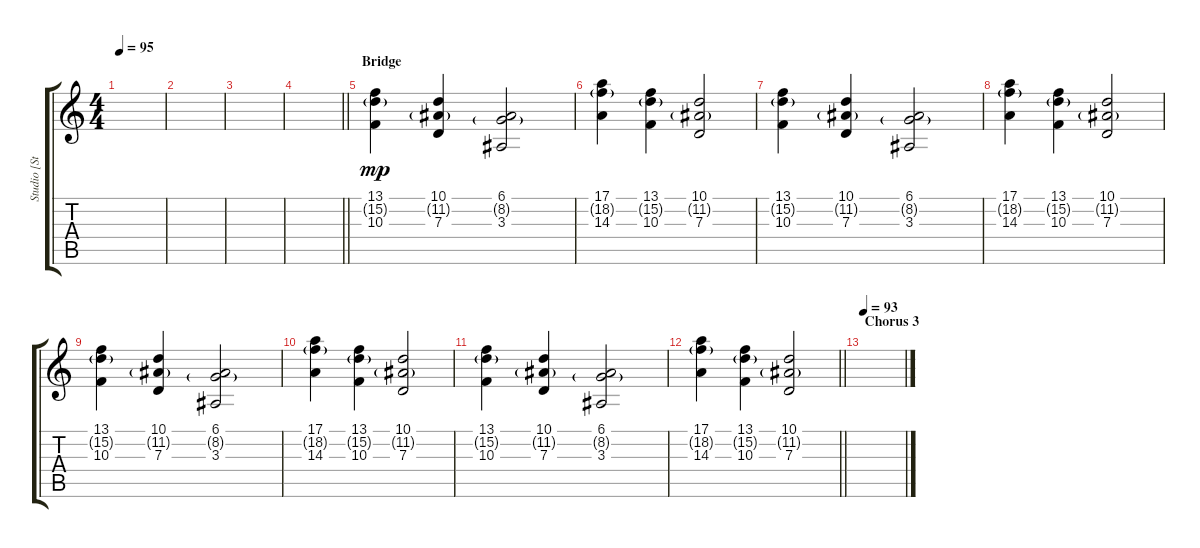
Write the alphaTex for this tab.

\track ("Studio [Strings/FX]" "Studio [St") {instrument stringensemble1}
\staff {score tabs}
\tuning (E4 B3 G3 D3 A2 D2) {hide}
\ts (4 4)
\tempo 95
\clef g2
\ks c
|
|
|
\barLineRight lightlight
|
\section ("" "Bridge")
(13.1 15.2{g} 10.3).4{dy mp volume 14 balance 8 instrument stringensemble1} (10.1 11.2{g} 7.3).4 (6.1 8.2{g} 3.3).2 |
(17.1 18.2{g} 14.3).4 (13.1 15.2{g} 10.3).4 (10.1 11.2{g} 7.3).2 |
(13.1 15.2{g} 10.3).4 (10.1 11.2{g} 7.3).4 (6.1 8.2{g} 3.3).2 |
(17.1 18.2{g} 14.3).4 (13.1 15.2{g} 10.3).4 (10.1 11.2{g} 7.3).2 |
(13.1 15.2{g} 10.3).4 (10.1 11.2{g} 7.3).4 (6.1 8.2{g} 3.3).2 |
(17.1 18.2{g} 14.3).4 (13.1 15.2{g} 10.3).4 (10.1 11.2{g} 7.3).2 |
(13.1 15.2{g} 10.3).4 (10.1 11.2{g} 7.3).4 (6.1 8.2{g} 3.3).2 |
\barLineRight lightlight
(17.1 18.2{g} 14.3).4 (13.1 15.2{g} 10.3).4 (10.1 11.2{g} 7.3).2 |
\section ("" "Chorus 3")
\tempo 93
